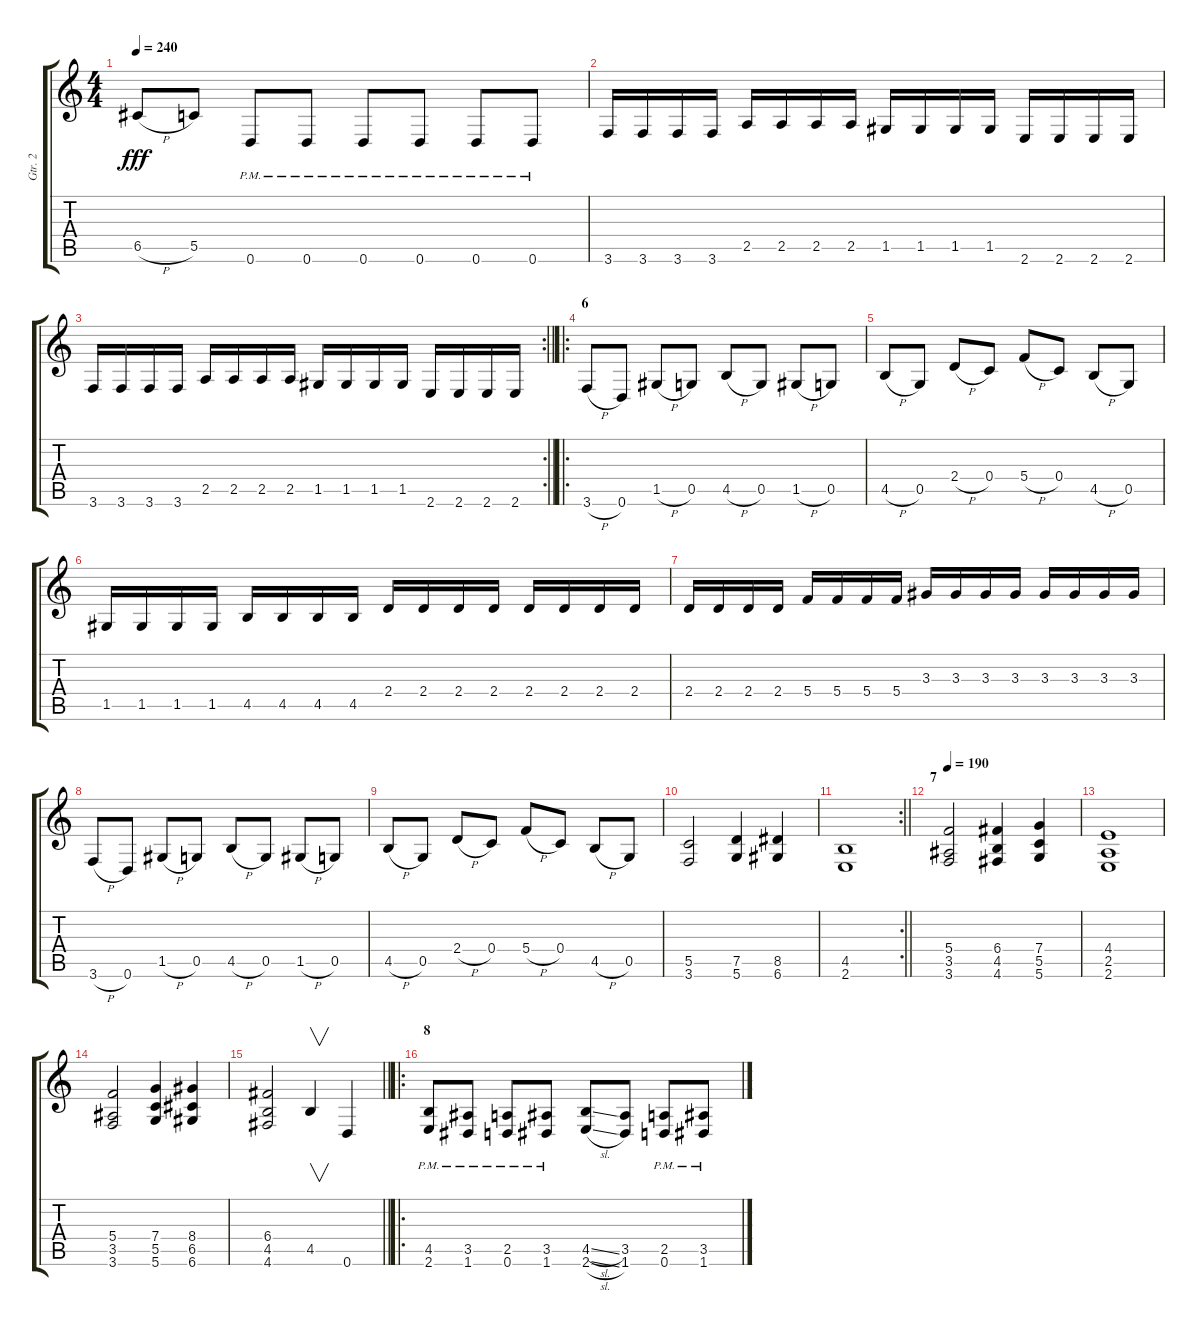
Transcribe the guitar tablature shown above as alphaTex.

\track ("Gtr. 2" "Gtr. 2") {instrument distortionguitar}
\staff {score tabs}
\tuning (D4 A3 F3 C3 G2 D2) {hide}
\ts (4 4)
\tempo 240
\clef g2
\ks c
6.5{h}.8{dy fff} 5.5.8 0.6{pm}.8 0.6{pm}.8 0.6{pm}.8 0.6{pm}.8 0.6{pm}.8 0.6{pm}.8 |
3.6.16 3.6.16 3.6.16 3.6.16 2.5.16 2.5.16 2.5.16 2.5.16 1.5.16 1.5.16 1.5.16 1.5.16 2.6.16 2.6.16 2.6.16 2.6.16 |
\rc 2
\barLineRight lightlight
3.6.16 3.6.16 3.6.16 3.6.16 2.5.16 2.5.16 2.5.16 2.5.16 1.5.16 1.5.16 1.5.16 1.5.16 2.6.16 2.6.16 2.6.16 2.6.16 |
\ro
\section ("" "6")
3.6{h}.8 0.6.8 1.5{h}.8 0.5.8 4.5{h}.8 0.5.8 1.5{h}.8 0.5.8 |
4.5{h}.8 0.5.8 2.4{h}.8 0.4.8 5.4{h}.8 0.4.8 4.5{h}.8 0.5.8 |
1.5.16 1.5.16 1.5.16 1.5.16 4.5.16 4.5.16 4.5.16 4.5.16 2.4.16 2.4.16 2.4.16 2.4.16 2.4.16 2.4.16 2.4.16 2.4.16 |
2.4.16 2.4.16 2.4.16 2.4.16 5.4.16 5.4.16 5.4.16 5.4.16 3.3.16 3.3.16 3.3.16 3.3.16 3.3.16 3.3.16 3.3.16 3.3.16 |
3.6{h}.8 0.6.8 1.5{h}.8 0.5.8 4.5{h}.8 0.5.8 1.5{h}.8 0.5.8 |
4.5{h}.8 0.5.8 2.4{h}.8 0.4.8 5.4{h}.8 0.4.8 4.5{h}.8 0.5.8 |
(5.5 3.6).2 (7.5 5.6).4 (8.5 6.6).4 |
\rc 2
\barLineRight lightlight
(4.5 2.6).1 |
\section ("" "7")
\tempo 190
(5.4 3.5 3.6).2 (6.4 4.5 4.6).4 (7.4 5.5 5.6).4 |
(4.4 2.5 2.6).1 |
(5.4 3.5 3.6).2 (7.4 5.5 5.6).4 (8.4 6.5 6.6).4 |
\barLineRight lightlight
(6.4 4.5 4.6).2 4.5.4{v instrument guitarharmonics} 0.6.4{instrument distortionguitar} |
\ro
\section ("" "8")
(4.5{pm} 2.6{pm}).8{instrument distortionguitar} (3.5{pm} 1.6{pm}).8 (2.5{pm} 0.6{pm}).8 (3.5{pm} 1.6{pm}).8 (4.5{sl} 2.6{sl}).8 (3.5 1.6).8 (2.5{pm} 0.6{pm}).8 (3.5{pm} 1.6{pm}).8
